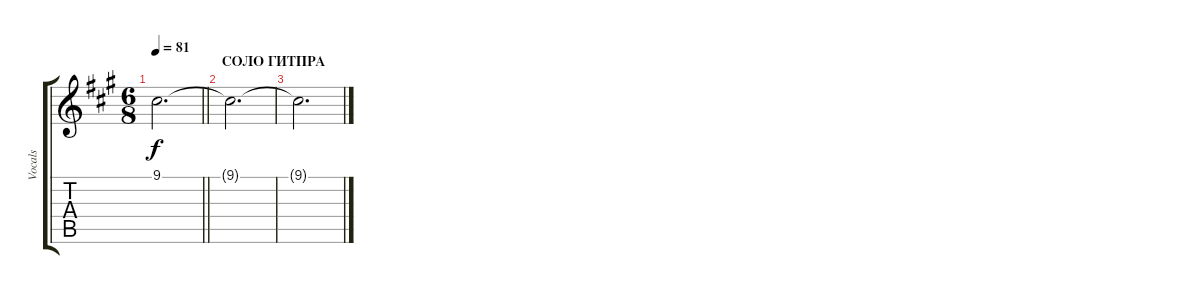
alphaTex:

\track ("Vocals" "Vocals") {instrument tenorsax}
\staff {score tabs}
\tuning (E4 B3 G3 D3 A2 E2) {hide}
\ts (6 8)
\tempo 81
\clef g2
\barLineRight lightlight
\ks a
9.1.2{d dy f} |
\section ("" "СОЛО ГИТПРА")
9.1{t}.2{d} |
9.1{t}.2{d}
